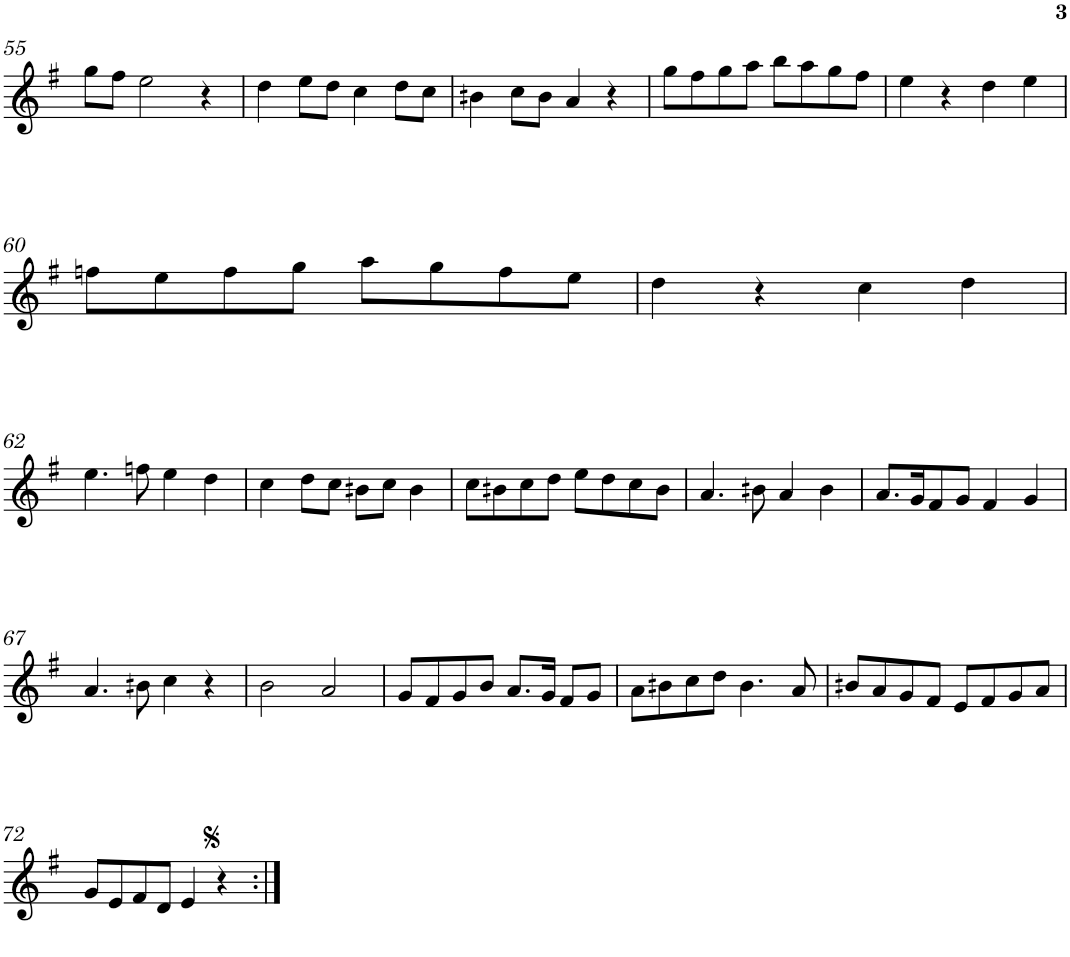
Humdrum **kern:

**kern
*part1
*staff1
*I"Piano
*I'Pno.
!!LO:PB:g=z
*clefG2
*k[f#]
*M4/4
*met(c)
=55
8gg\L
8ff#\J
2ee\
4r
=56
4dd\
8ee\L
8dd\J
4cc\
8dd\L
8cc\J
=57
4bn\
8cc\L
8b\J
4a/
4r
=58
8gg\L
8ff#\
8gg\
8aa\J
8bb\L
8aa\
8gg\
8ff#\J
=59
4ee\
4r
4dd\
4ee\
!!LO:LB:g=z
=60
8ffn\L
8ee\
8ff\
8gg\J
8aa\L
8gg\
8ff\
8ee\J
=61
4dd\
4r
4cc\
4dd\
!!LO:LB:g=z
=62
4.ee\
8ffn\
4ee\
4dd\
=63
4cc\
8dd\L
8cc\J
8bn\L
8cc\J
4b\
=64
8cc\L
8bn\
8cc\
8dd\J
8ee\L
8dd\
8cc\
8b\J
=65
4.a/
8bn\
4a/
4b\
=66
8.a/L
16g/K
8f#/
8g/J
4f#/
4g/
!!LO:LB:g=z
=67
4.a/
8bn\
4cc\
4r
=68
2b\
2a/
=69
8g/L
8f#/
8g/
8b/J
8.a/L
16g/Jk
8f#/L
8g/J
=70
8a\L
8bn\
8cc\
8dd\J
4.b\
8a/
=71
8bn/L
8a/
8g/
8f#/J
8e/L
8f#/
8g/
8a/J
!!LO:LB:g=z
=72
8g/L
8e/
8f#/
8d/J
4e/
4r
=:|!
*-
